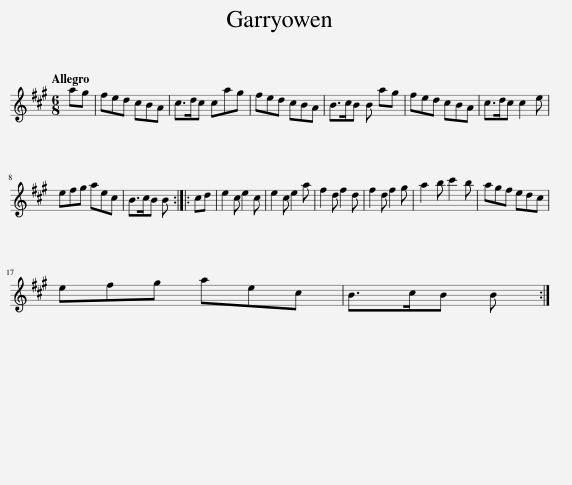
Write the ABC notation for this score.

X:1
L:1/8
Q:1/4=120
M:6/8
I:linebreak $
K:A
V:1 treble
V:1
 ag | fed cBA | c>dc cag | fed cBA | B>cB B ag | %5
 fed cBA | c>dc c2 e |$ efg aec | B>cB B :: cd | %10
 e2 c e2 c | e2 c e2 a | f2 d f2 d | f2 d f2 g | a2 b c'2 b | %15
 agf edc |$ efg aec | B>cB B :| %18
